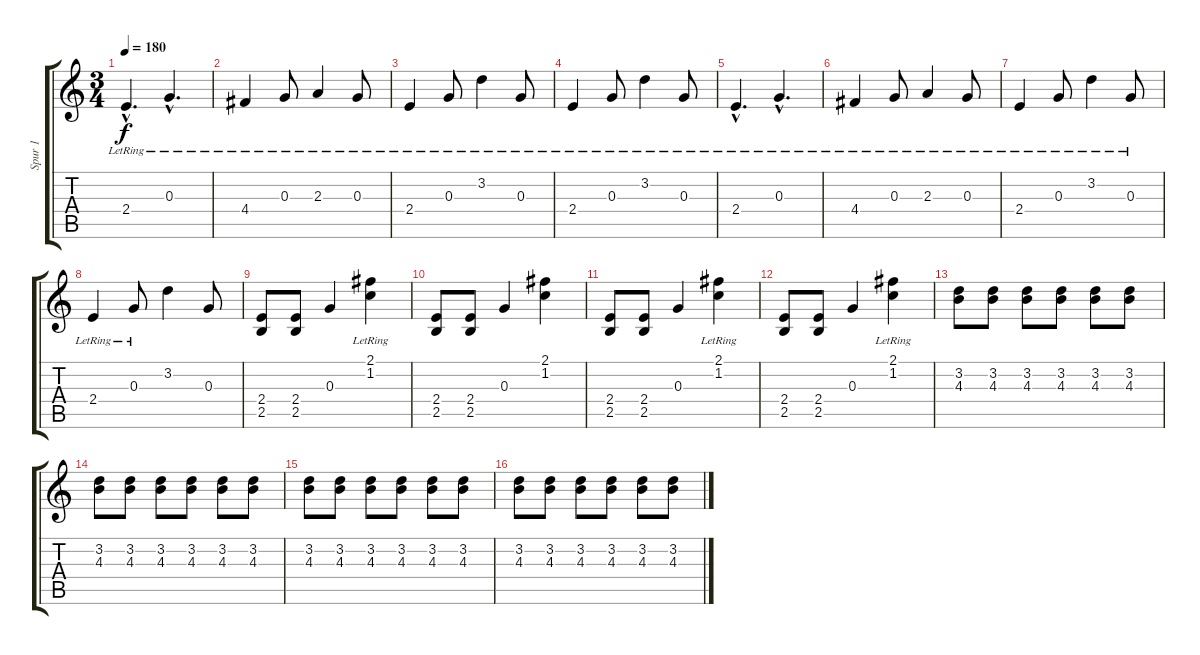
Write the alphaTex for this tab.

\track ("Spur 1" "Spur 1") {instrument distortionguitar}
\staff {score tabs}
\tuning (E4 B3 G3 D3 A2 E2) {hide}
\ts (3 4)
\tempo 180
\clef g2
\ks c
2.4{hac lr}.4{d dy f} 0.3{hac lr}.4{d} |
4.4{lr}.4 0.3{lr}.8 2.3{lr}.4 0.3{lr}.8 |
2.4{lr}.4 0.3{lr}.8 3.2{lr}.4 0.3{lr}.8 |
2.4{lr}.4 0.3{lr}.8 3.2{lr}.4 0.3{lr}.8 |
2.4{hac lr}.4{d} 0.3{hac lr}.4{d} |
4.4{lr}.4 0.3{lr}.8 2.3{lr}.4 0.3{lr}.8 |
2.4{lr}.4 0.3{lr}.8 3.2{lr}.4 0.3{lr}.8 |
2.4{lr}.4 0.3{lr}.8 3.2.4 0.3.8 |
(2.4 2.5).8 (2.4 2.5).8 0.3.4 (2.1{lr} 1.2).4 |
(2.4 2.5).8 (2.4 2.5).8 0.3.4 (2.1 1.2).4 |
(2.4 2.5).8 (2.4 2.5).8 0.3.4 (2.1{lr} 1.2).4 |
(2.4 2.5).8 (2.4 2.5).8 0.3.4 (2.1 1.2{lr}).4 |
(3.2 4.3).8 (3.2 4.3).8 (3.2 4.3).8 (3.2 4.3).8 (3.2 4.3).8 (3.2 4.3).8 |
(3.2 4.3).8 (3.2 4.3).8 (3.2 4.3).8 (3.2 4.3).8 (3.2 4.3).8 (3.2 4.3).8 |
(3.2 4.3).8 (3.2 4.3).8 (3.2 4.3).8 (3.2 4.3).8 (3.2 4.3).8 (3.2 4.3).8 |
(3.2 4.3).8 (3.2 4.3).8 (3.2 4.3).8 (3.2 4.3).8 (3.2 4.3).8 (3.2 4.3).8
